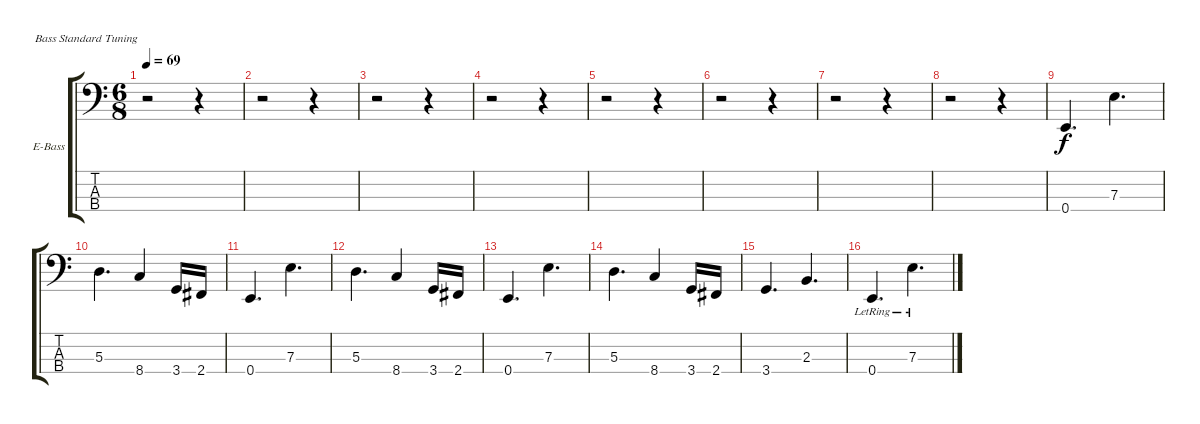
\bracketExtendMode groupsimilarinstruments
\firstSystemTrackNameOrientation horizontal
\otherSystemsTrackNameOrientation horizontal
\track ("Bass" "E-Bass") {instrument electricbasspick}
\staff {score tabs}
\tuning (G2 D2 A1 E1)
\ts (6 8)
\tempo 69
\clef f4
\ks c
r.2{dy f} r.4 |
r.2 r.4 |
r.2 r.4 |
r.2 r.4 |
r.2 r.4 |
r.2 r.4 |
r.2 r.4 |
r.2 r.4 |
0.4.4{d} 7.3.4{d} |
5.3.4{d} 8.4.4 3.4.16 2.4.16 |
0.4.4{d} 7.3.4{d} |
5.3.4{d} 8.4.4 3.4.16 2.4.16 |
0.4.4{d} 7.3.4{d} |
5.3.4{d} 8.4.4 3.4.16 2.4.16 |
3.4.4{d} 2.3.4{d} |
0.4{lr}.4{d} 7.3{lr}.4{d}
